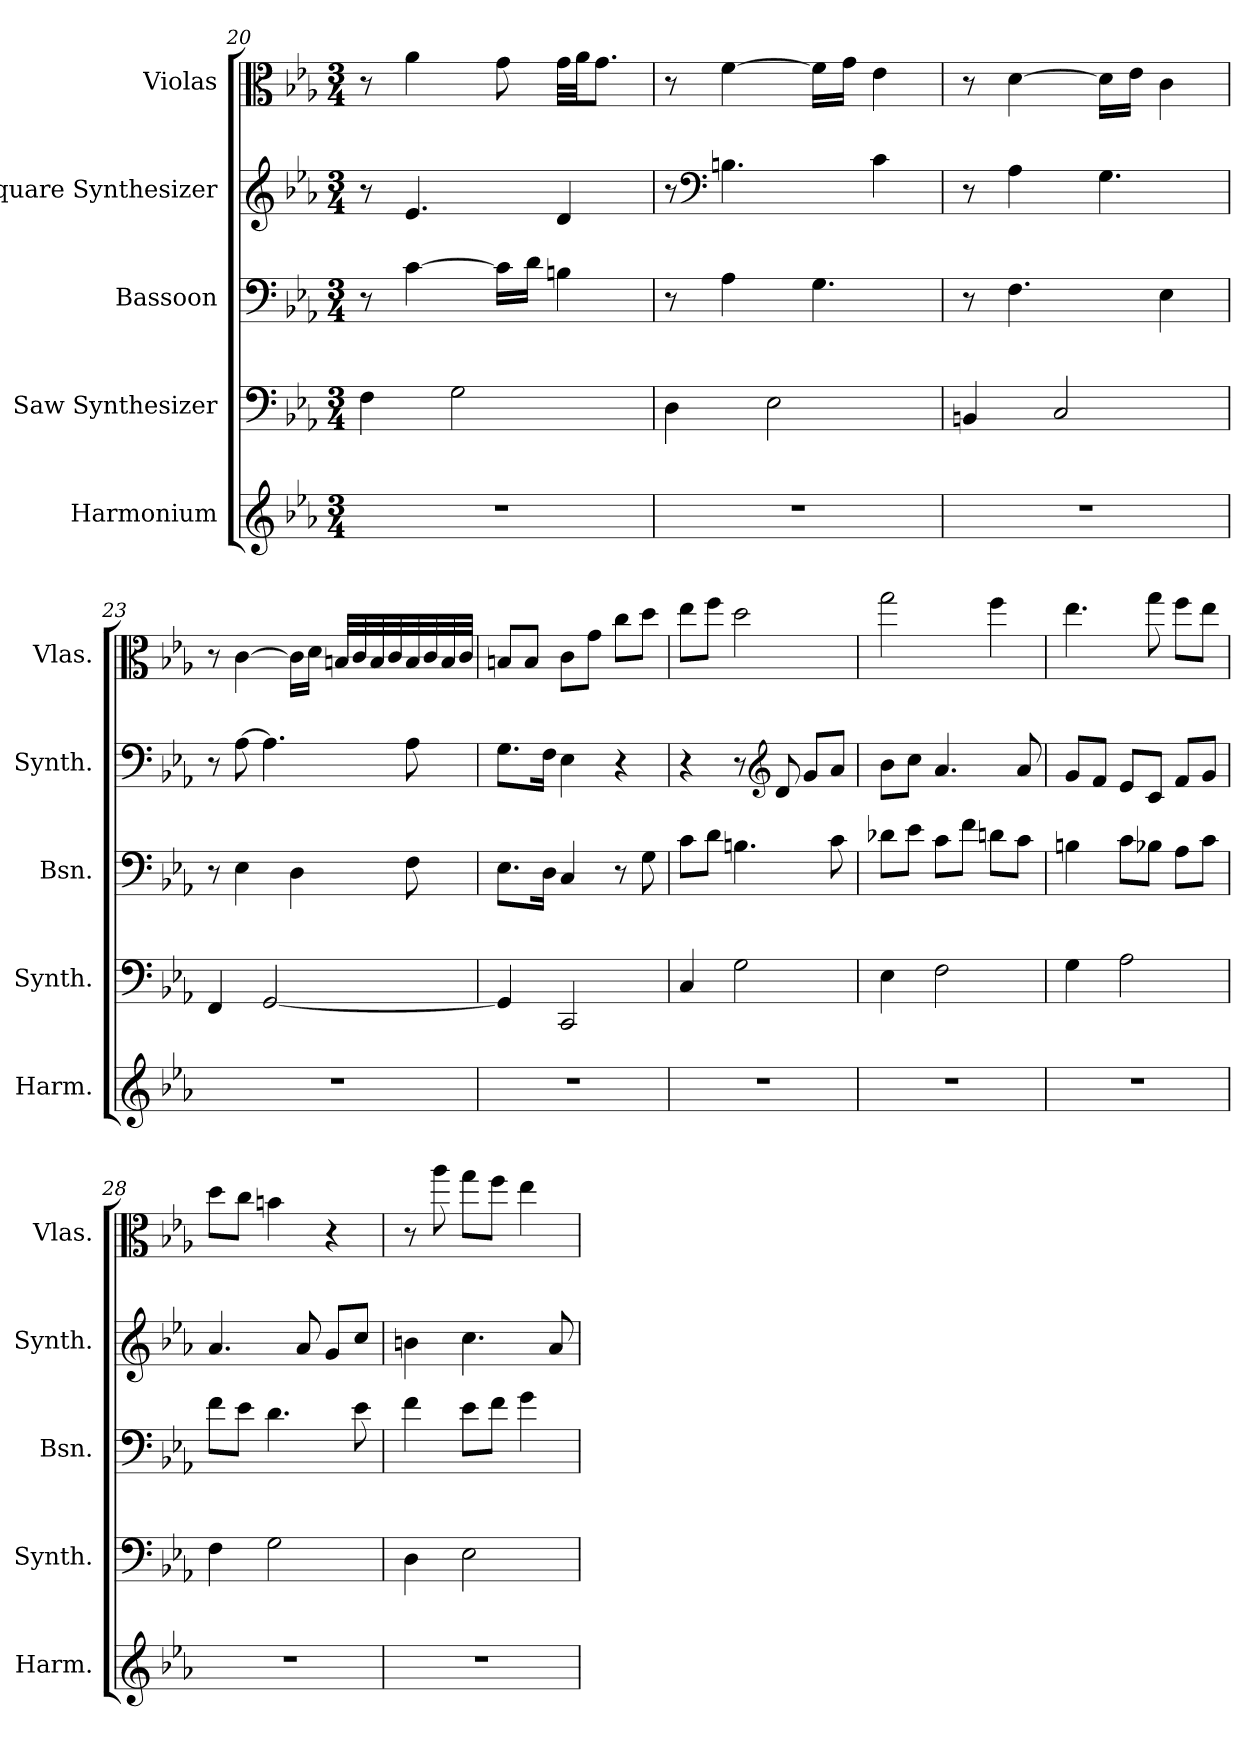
**kern	**kern	**kern	**kern	**kern
*part5	*part4	*part3	*part2	*part1
*staff5	*staff4	*staff3	*staff2	*staff1
*I"Harmonium	*I"Saw Synthesizer	*I"Bassoon	*I"Square Synthesizer	*I"Violas
*I'Harm.	*I'Synth.	*I'Bsn.	*I'Synth.	*I'Vlas.
!!LO:LB:g=z
*clefG2	*clefF4	*clefF4	*clefG2	*clefC3
*k[b-e-a-]	*k[b-e-a-]	*k[b-e-a-]	*k[b-e-a-]	*k[b-e-a-]
*M3/4	*M3/4	*M3/4	*M3/4	*M3/4
=20	=20	=20	=20	=20
2.r	4F\	8r	8r	8r
.	.	[4c\	4.e-/	4a-\
.	2G\	.	.	.
.	.	16c\LL]	.	8g\
.	.	16d\JJ	.	.
.	.	4Bn\	4d/	32g\LLL
.	.	.	.	32a-\JJ
.	.	.	.	8.g\J
=21	=21	=21	=21	=21
2.r	4D\	8r	8r	8r
*	*	*	*clefF4	*
.	.	4A-\	4.Bn\	[4f\
.	2E-\	.	.	.
.	.	4.G\	.	16f\LL]
.	.	.	.	16g\JJ
.	.	.	4c\	4e-\
=22	=22	=22	=22	=22
2.r	4BBn/	8r	8r	8r
.	.	4.F\	4A-\	[4d\
.	2C/	.	.	.
.	.	.	4.G\	16d\LL]
.	.	.	.	16e-\JJ
.	.	4E-\	.	4c\
=23	=23	=23	=23	=23
2.r	4FF/	8r	8r	8r
.	.	4E-\	[8A-\	[4c\
.	[2GG/	.	4.A-\]	.
.	.	4D\	.	16c\LL]
.	.	.	.	16d\JJ
.	.	.	.	32Bn/LLL
.	.	.	.	32c/
.	.	.	.	32B/
.	.	.	.	32c/
.	.	8F\	8A-\	32B/
.	.	.	.	32c/
.	.	.	.	32B/
.	.	.	.	32c/JJJ
!!LO:PB:g=z
=24	=24	=24	=24	=24
2.r	4GG/]	8.E-\L	8.G\L	8Bn/L
.	.	.	.	8B/J
.	.	16D\Jk	16F\Jk	.
.	2CC/	4C/	4E-\	8c\L
.	.	.	.	8g\J
.	.	8r	4r	8cc\L
.	.	8G\	.	8dd\J
=25	=25	=25	=25	=25
2.r	4C/	8c\L	4r	8ee-\L
.	.	8d\J	.	8ff\J
.	2G\	4.Bn\	8r	2dd\
*	*	*	*clefG2	*
.	.	.	8d/	.
.	.	.	8g/L	.
.	.	8c\	8a-/J	.
=26	=26	=26	=26	=26
2.r	4E-\	8d-X\L	8b-\L	2gg\
.	.	8e-\J	8cc\J	.
.	2F\	8c\L	4.a-/	.
.	.	8f\J	.	.
.	.	8dn\L	.	4ff\
.	.	8c\J	8a-/	.
=27	=27	=27	=27	=27
2.r	4G\	4Bn\	8g/L	4.ee-\
.	.	.	8f/J	.
.	2A-\	8c\L	8e-/L	.
.	.	8B-X\J	8c/J	8gg\
.	.	8A-\L	8f/L	8ff\L
.	.	8c\J	8g/J	8ee-\J
!!LO:LB:g=z
=28	=28	=28	=28	=28
2.r	4F\	8f\L	4.a-/	8dd\L
.	.	8e-\J	.	8cc\J
.	2G\	4.d\	.	4bn\
.	.	.	8a-/	.
.	.	.	8g/L	4r
.	.	8e-\	8cc/J	.
=29	=29	=29	=29	=29
2.r	4D\	4f\	4bn\	8r
.	.	.	.	8aa-\
.	2E-\	8e-\L	4.cc\	8gg\L
.	.	8f\J	.	8ff\J
.	.	4g\	.	4ee-\
.	.	.	8a-/	.
=	=	=	=	=
*-	*-	*-	*-	*-
